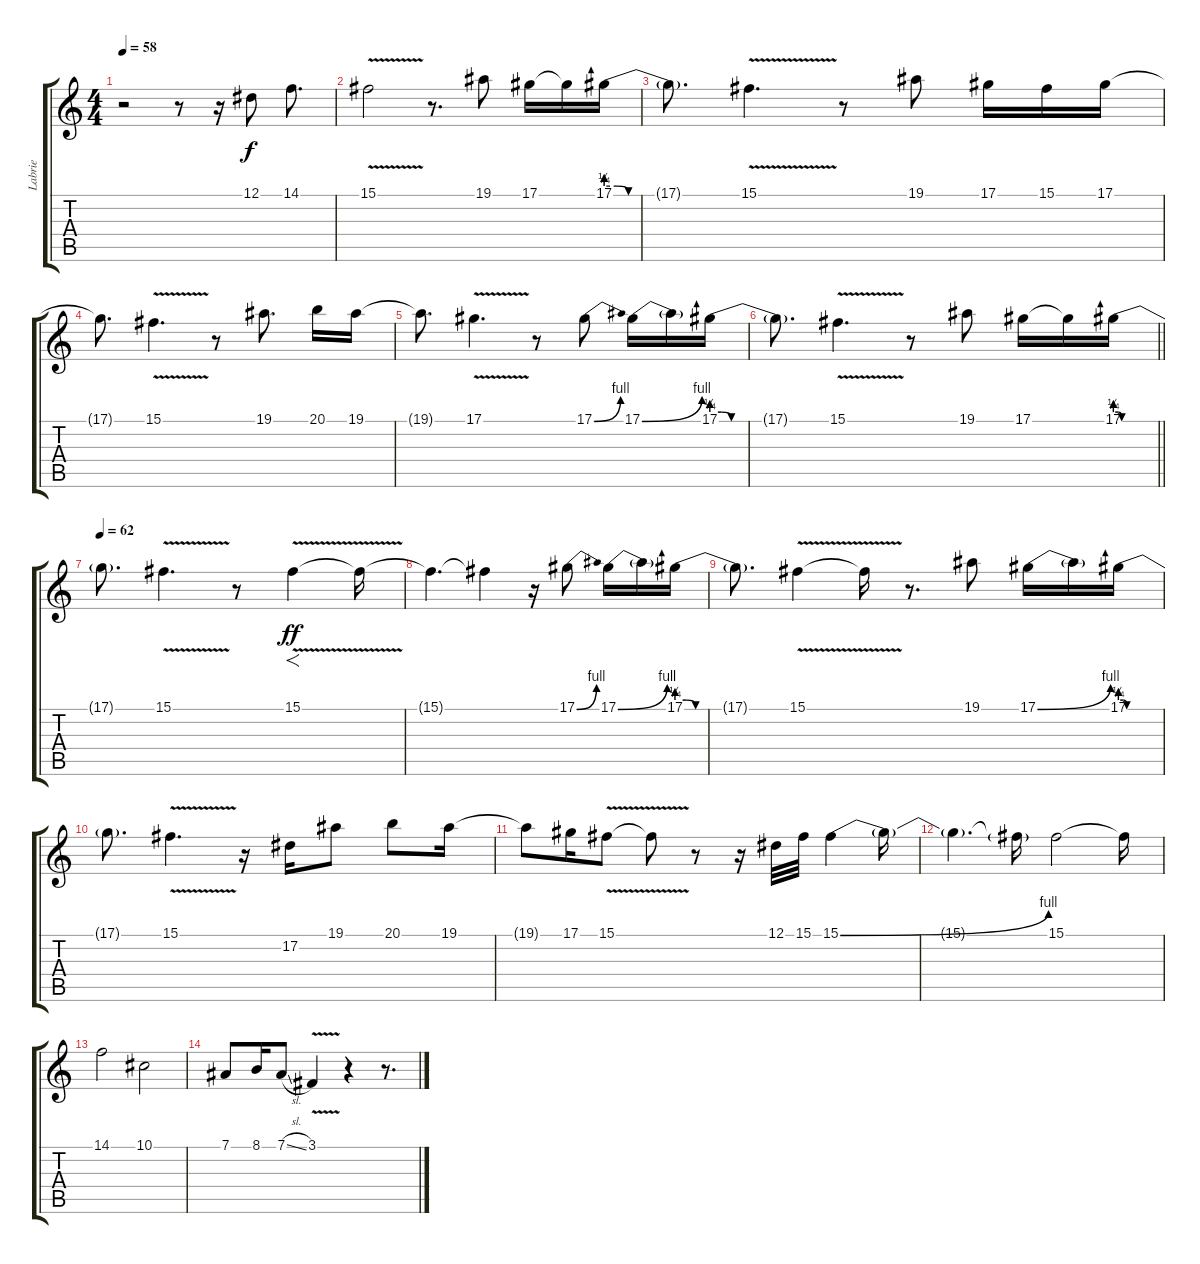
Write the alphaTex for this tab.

\track ("Labrie" "Labrie") {instrument bassoon}
\staff {score tabs}
\tuning (Eb4 Bb3 Gb3 Db3 Ab2 Eb2) {hide}
\ts (4 4)
\tempo 58
\clef g2
\ks c
r.2{dy f instrument cello} r.8 r.16 12.1.8 14.1.8{d} |
15.1{v}.2 r.8{d} 19.1.8 17.1.16 17.1{t}.16 17.1{be (custom 0 1 5 1 10 0 30 0 60 0)}.16 |
17.1{t}.8{d} 15.1{v}.4{d} r.8 19.1.8 17.1.16 15.1.16 17.1.16 |
17.1{t}.8{d} 15.1{v}.4{d} r.8 19.1.8{d} 20.1.16 19.1.16 |
19.1{t}.8{d} 17.1{v}.4{d} r.8 17.1{be (bend 0 0 60 4)}.8 17.1{be (bend 0 0 60 4)}.16 17.1{t}.16 17.1{be (custom 0 1 5 1 10 0 30 0 60 0)}.16 |
\barLineRight lightlight
17.1{t}.8{d} 15.1{v}.4{d} r.8 19.1.8 17.1.16 17.1{t}.16 17.1{be (custom 0 1 5 1 10 0 30 0 60 0)}.16 |
\tempo 62
17.1{t}.8{d} 15.1{v}.4{d} r.8 15.1{v}.4{f dy ff} 15.1{t}.16 |
15.1{t}.4{d volume 15} 15.1{t}.4 r.16 17.1{be (bend 0 0 60 4)}.8 17.1{be (bend 0 0 60 4)}.16 17.1{t}.16 17.1{be (custom 0 1 5 1 10 0 30 0 60 0)}.16 |
17.1{t}.8{d} 15.1{v}.4 15.1{t}.16 r.8{d} 19.1.8 17.1{be (bend 0 0 60 4)}.16 17.1{t}.16 17.1{be (custom 0 1 5 1 10 0 30 0 60 0)}.16 |
17.1{t}.8{d} 15.1{v}.4{d} r.16 17.2.16 19.1.8 20.1.8 19.1.16 |
19.1{t}.8 17.1.16 15.1{v}.8 15.1{t}.8 r.8 r.16 12.1.32 15.1.32 15.1{be (bend 0 0 60 4)}.4 15.1{t}.16 |
15.1{t}.4{d} 15.1{t}.16 15.1.2 15.1{t}.16 |
14.1.2 10.1.2 |
7.1.8 8.1.16 7.1{sl}.8 3.1{v}.4 r.4 r.8{d}
